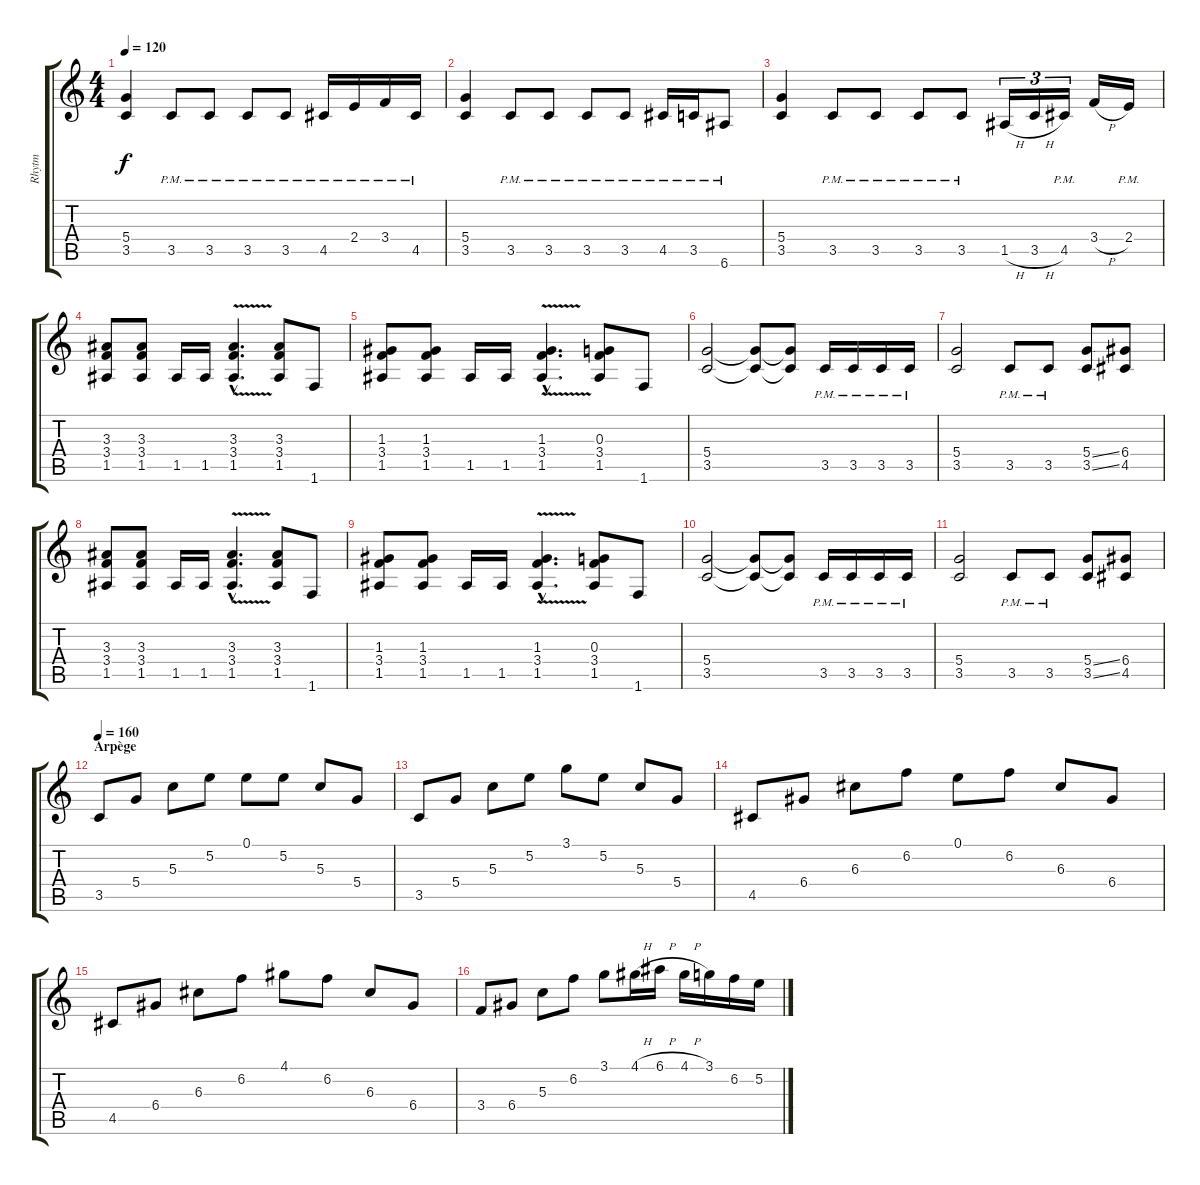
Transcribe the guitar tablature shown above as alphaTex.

\track ("Rhytm" "Rhytm") {instrument distortionguitar}
\staff {score tabs}
\tuning (E4 B3 G3 D3 A2 E2) {hide}
\ts (4 4)
\tempo 120
\clef g2
\ks c
(5.4 3.5).4{dy f} 3.5{pm}.8 3.5{pm}.8 3.5{pm}.8 3.5{pm}.8 4.5{pm}.16 2.4{pm}.16 3.4{pm}.16 4.5{pm}.16 |
(5.4 3.5).4 3.5{pm}.8 3.5{pm}.8 3.5{pm}.8 3.5{pm}.8 4.5{pm}.16 3.5{pm}.16 6.6{pm}.8 |
(5.4 3.5).4 3.5{pm}.8 3.5{pm}.8 3.5{pm}.8 3.5{pm}.8 1.5{h}.16{tu (3 2)} 3.5{h}.16{tu (3 2)} 4.5{pm}.16{tu (3 2)} 3.4{h}.16 2.4{pm}.16 |
(3.3 3.4 1.5).8 (3.3 3.4 1.5).8 1.5.16 1.5.16 (3.3{hac} 3.4{v hac} 1.5{v hac}).4{d} (3.3 3.4 1.5).8 1.6.8 |
(1.3 3.4 1.5).8 (1.3 3.4 1.5).8 1.5.16 1.5.16 (1.3{hac} 3.4{v hac} 1.5{v hac}).4{d} (0.3 3.4 1.5).8 1.6.8 |
(5.4 3.5).2 (5.4{t} 3.5{t}).8 (5.4{t} 3.5{t}).8 3.5{pm}.16 3.5{pm}.16 3.5{pm}.16 3.5{pm}.16 |
(5.4 3.5).2 3.5{pm}.8 3.5{pm}.8 (5.4{ss} 3.5{ss}).8 (6.4 4.5).8 |
(3.3 3.4 1.5).8 (3.3 3.4 1.5).8 1.5.16 1.5.16 (3.3{hac} 3.4{v hac} 1.5{v hac}).4{d} (3.3 3.4 1.5).8 1.6.8 |
(1.3 3.4 1.5).8 (1.3 3.4 1.5).8 1.5.16 1.5.16 (1.3{hac} 3.4{v hac} 1.5{v hac}).4{d} (0.3 3.4 1.5).8 1.6.8 |
(5.4 3.5).2 (5.4{t} 3.5{t}).8 (5.4{t} 3.5{t}).8 3.5{pm}.16 3.5{pm}.16 3.5{pm}.16 3.5{pm}.16 |
(5.4 3.5).2 3.5{pm}.8 3.5{pm}.8 (5.4{ss} 3.5{ss}).8 (6.4 4.5).8 |
\section ("" "Arpège")
\tempo 160
3.5.8{instrument electricguitarjazz} 5.4.8 5.3.8 5.2.8 0.1.8 5.2.8 5.3.8 5.4.8 |
3.5.8{instrument electricguitarjazz} 5.4.8 5.3.8 5.2.8 3.1.8 5.2.8 5.3.8 5.4.8 |
4.5.8 6.4.8 6.3.8 6.2.8 0.1.8 6.2.8 6.3.8 6.4.8 |
4.5.8 6.4.8 6.3.8 6.2.8 4.1.8 6.2.8 6.3.8 6.4.8 |
3.4.8 6.4.8 5.3.8 6.2.8 3.1.8 4.1{h}.16 6.1{h}.16 4.1{h}.16 3.1.16 6.2.16 5.2.16
